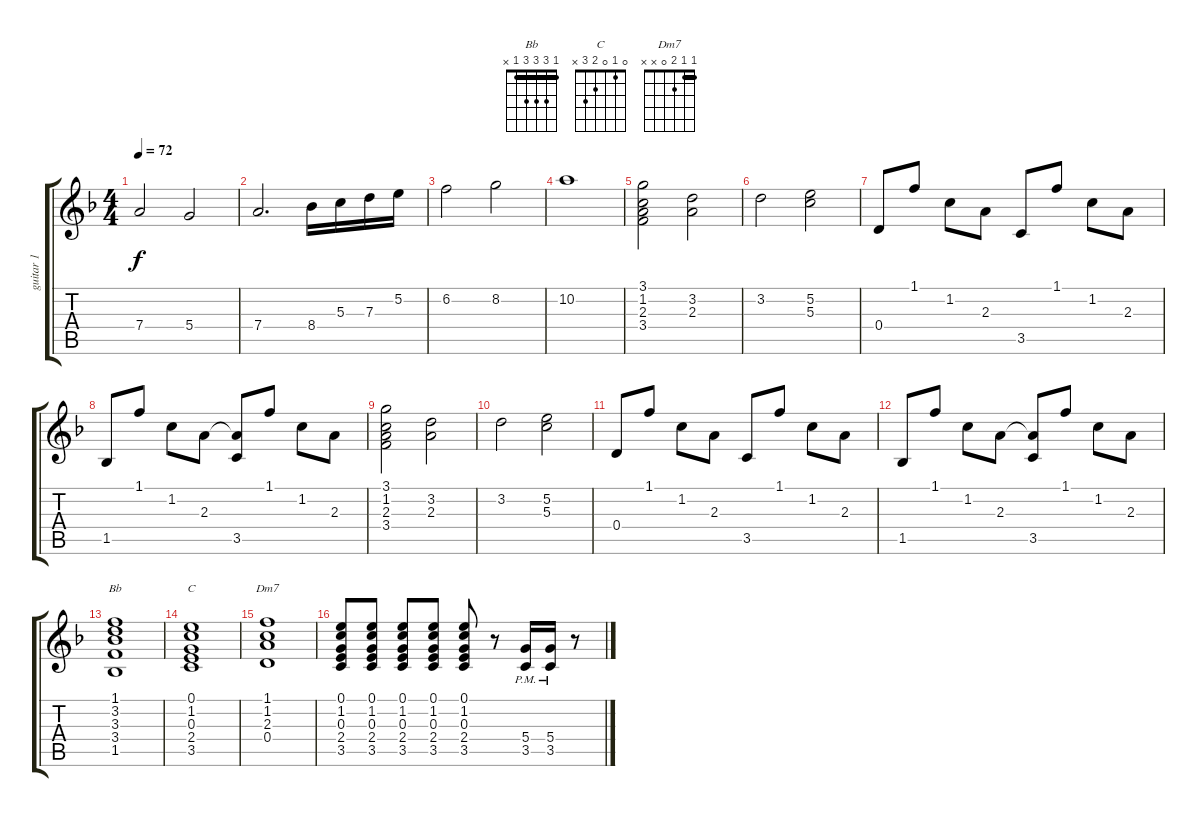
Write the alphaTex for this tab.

\track ("guitar 1" "guitar 1") {instrument electricguitarjazz}
\staff {score tabs}
\tuning (E4 B3 G3 D3 A2 E2) {hide}
\chord ("Bb" 1 3 3 3 1 x) {barre 1}
\chord ("C" 0 1 0 2 3 x)
\chord ("Dm7" 1 1 2 0 x x) {barre 1}
\ts (4 4)
\tempo 72
\clef g2
\ks f
7.4.2{dy f instrument electricguitarjazz} 5.4.2 |
7.4.2{d} 8.4.16 5.3.16 7.3.16 5.2.16 |
6.2.2 8.2.2 |
10.2.1 |
(3.1 1.2 2.3 3.4).2 (3.2 2.3).2 |
3.2.2 (5.2 5.3).2 |
0.4.8 1.1.8 1.2.8 2.3.8 3.5.8 1.1.8 1.2.8 2.3.8 |
1.5.8 1.1.8 1.2.8 2.3.8 (2.3{t} 3.5).8 1.1.8 1.2.8 2.3.8 |
(3.1 1.2 2.3 3.4).2 (3.2 2.3).2 |
3.2.2 (5.2 5.3).2 |
0.4.8 1.1.8 1.2.8 2.3.8 3.5.8 1.1.8 1.2.8 2.3.8 |
1.5.8 1.1.8 1.2.8 2.3.8 (2.3{t} 3.5).8 1.1.8 1.2.8 2.3.8 |
(1.1 3.2 3.3 3.4 1.5).1{ch "Bb"} |
(0.1 1.2 0.3 2.4 3.5).1{ch "C"} |
(1.1 1.2 2.3 0.4).1{ch "Dm7"} |
(0.1 1.2 0.3 2.4 3.5).8 (0.1 1.2 0.3 2.4 3.5).8 (0.1 1.2 0.3 2.4 3.5).8 (0.1 1.2 0.3 2.4 3.5).8 (0.1 1.2 0.3 2.4 3.5).8 r.8 (5.4{pm} 3.5{pm}).16{instrument overdrivenguitar} (5.4{pm} 3.5{pm}).16 r.8
